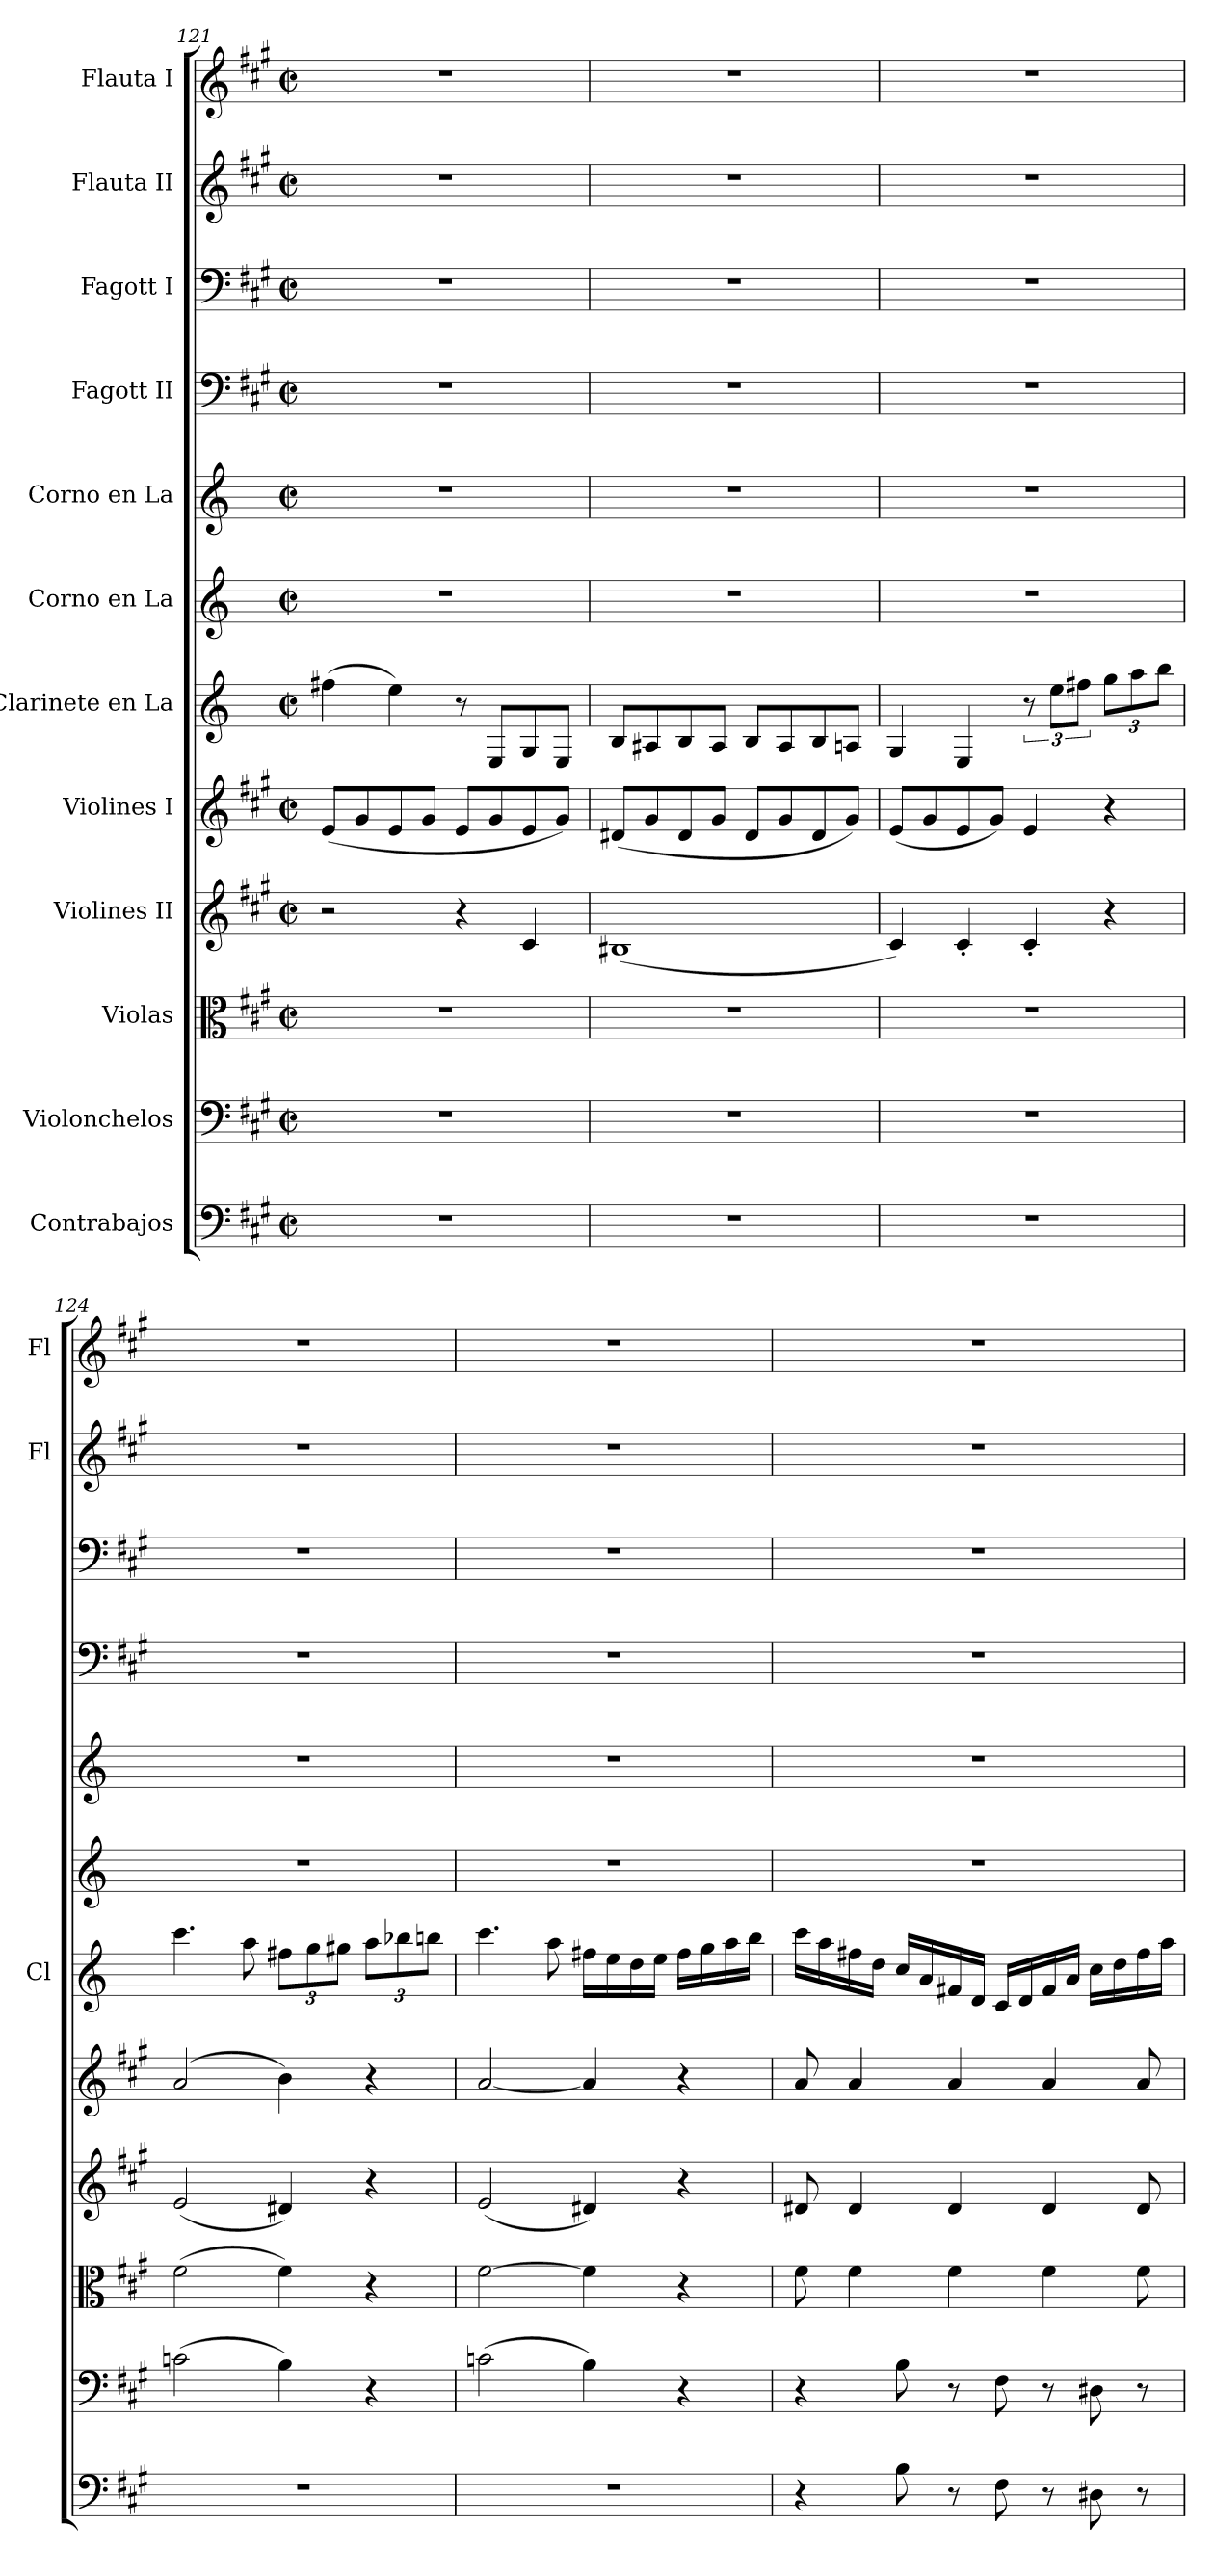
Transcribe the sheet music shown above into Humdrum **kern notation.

**kern	**kern	**kern	**kern	**kern	**kern	**kern	**kern	**kern	**kern	**kern	**kern
*part12	*part11	*part10	*part9	*part8	*part7	*part6	*part5	*part4	*part3	*part2	*part1
*staff12	*staff11	*staff10	*staff9	*staff8	*staff7	*staff6	*staff5	*staff4	*staff3	*staff2	*staff1
*I"Contrabajos	*I"Violonchelos	*I"Violas	*I"Violines II	*I"Violines I	*I"Clarinete en La	*I"Corno en La	*I"Corno en La	*I"Fagott II	*I"Fagott I	*I"Flauta II	*I"Flauta I
*	*	*	*	*	*I'Cl	*	*	*	*	*I'Fl	*I'Fl
*clefF4	*clefF4	*clefC3	*clefG2	*clefG2	*clefG2	*clefG2	*clefG2	*clefF4	*clefF4	*clefG2	*clefG2
*ITrd7c12	*	*	*	*	*ITrd2c3	*ITrd2c3	*ITrd2c3	*	*	*	*
*k[f#c#g#]	*k[f#c#g#]	*k[f#c#g#]	*k[f#c#g#]	*k[f#c#g#]	*k[f#c#g#]	*k[f#c#g#]	*k[f#c#g#]	*k[f#c#g#]	*k[f#c#g#]	*k[f#c#g#]	*k[f#c#g#]
*M2/2	*M2/2	*M2/2	*M2/2	*M2/2	*M2/2	*M2/2	*M2/2	*M2/2	*M2/2	*M2/2	*M2/2
*met(c|)	*met(c|)	*met(c|)	*met(c|)	*met(c|)	*met(c|)	*met(c|)	*met(c|)	*met(c|)	*met(c|)	*met(c|)	*met(c|)
=121	=121	=121	=121	=121	=121	=121	=121	=121	=121	=121	=121
1r	1r	1r	2r	(<8e/L	(>4dd#X\	1r	1r	1r	1r	1r	1r
.	.	.	.	8g#/	.	.	.	.	.	.	.
.	.	.	.	8e/	4cc#\)	.	.	.	.	.	.
.	.	.	.	8g#/J	.	.	.	.	.	.	.
.	.	.	4r	8e/L	8r	.	.	.	.	.	.
.	.	.	.	8g#/	8C#/L	.	.	.	.	.	.
.	.	.	4c#/	8e/	8E/	.	.	.	.	.	.
.	.	.	.	8g#/J)	8C#/J	.	.	.	.	.	.
=122	=122	=122	=122	=122	=122	=122	=122	=122	=122	=122	=122
1r	1r	1r	(<1B#X	(<8d#X/L	8G#/L	1r	1r	1r	1r	1r	1r
.	.	.	.	8g#/	8F##X/	.	.	.	.	.	.
.	.	.	.	8d#/	8G#/	.	.	.	.	.	.
.	.	.	.	8g#/J	8F##/J	.	.	.	.	.	.
.	.	.	.	8d#/L	8G#/L	.	.	.	.	.	.
.	.	.	.	8g#/	8F##/	.	.	.	.	.	.
.	.	.	.	8d#/	8G#/	.	.	.	.	.	.
.	.	.	.	8g#/J)	8F#X/J	.	.	.	.	.	.
!!LO:PB:g=z
=123	=123	=123	=123	=123	=123	=123	=123	=123	=123	=123	=123
1r	1r	1r	4c#/)	(<8e/L	4E/	1r	1r	1r	1r	1r	1r
.	.	.	.	8g#/	.	.	.	.	.	.	.
.	.	.	4c#'/	8e/	4C#/	.	.	.	.	.	.
.	.	.	.	8g#/J)	.	.	.	.	.	.	.
.	.	.	4c#'/	4e/	12r	.	.	.	.	.	.
.	.	.	.	.	12cc#\L	.	.	.	.	.	.
.	.	.	.	.	12dd#X\J	.	.	.	.	.	.
*	*	*	*	*	*Xbrackettup	*	*	*	*	*	*
.	.	.	4r	4r	12ee\L	.	.	.	.	.	.
.	.	.	.	.	12ff#\	.	.	.	.	.	.
.	.	.	.	.	12gg#\J	.	.	.	.	.	.
=124	=124	=124	=124	=124	=124	=124	=124	=124	=124	=124	=124
1r	(>2cn\	(>2f#\	(<2e/	(>2a/	4.aa\	1r	1r	1r	1r	1r	1r
.	.	.	.	.	8ff#\	.	.	.	.	.	.
.	4B\)	4f#\)	4d#X/)	4b\)	12dd#X\L	.	.	.	.	.	.
.	.	.	.	.	12ee\	.	.	.	.	.	.
.	.	.	.	.	12ee#X\J	.	.	.	.	.	.
.	4r	4r	4r	4r	12ff#\L	.	.	.	.	.	.
.	.	.	.	.	12ggn\	.	.	.	.	.	.
.	.	.	.	.	12gg#X\J	.	.	.	.	.	.
=125	=125	=125	=125	=125	=125	=125	=125	=125	=125	=125	=125
1r	(>2cn\	[2f#\	(<2e/	[2a/	4.aa\	1r	1r	1r	1r	1r	1r
.	.	.	.	.	8ff#\	.	.	.	.	.	.
.	4B\)	4f#\]	4d#X/)	4a/]	16dd#X\LL	.	.	.	.	.	.
.	.	.	.	.	16cc#\	.	.	.	.	.	.
.	.	.	.	.	16b\	.	.	.	.	.	.
.	.	.	.	.	16cc#\JJ	.	.	.	.	.	.
.	4r	4r	4r	4r	16dd#\LL	.	.	.	.	.	.
.	.	.	.	.	16ee\	.	.	.	.	.	.
.	.	.	.	.	16ff#\	.	.	.	.	.	.
.	.	.	.	.	16gg#\JJ	.	.	.	.	.	.
=126	=126	=126	=126	=126	=126	=126	=126	=126	=126	=126	=126
4r	4r	8f#\	8d#X/	8a/	16aa\LL	1r	1r	1r	1r	1r	1r
.	.	.	.	.	16ff#\	.	.	.	.	.	.
.	.	4f#\	4d#/	4a/	16dd#X\	.	.	.	.	.	.
.	.	.	.	.	16b\JJ	.	.	.	.	.	.
8BB\	8B\	.	.	.	16a/LL	.	.	.	.	.	.
.	.	.	.	.	16f#/	.	.	.	.	.	.
8r	8r	4f#\	4d#/	4a/	16d#X/	.	.	.	.	.	.
.	.	.	.	.	16B/JJ	.	.	.	.	.	.
8FF#\	8F#\	.	.	.	16A/LL	.	.	.	.	.	.
.	.	.	.	.	16B/	.	.	.	.	.	.
8r	8r	4f#\	4d#/	4a/	16d#/	.	.	.	.	.	.
.	.	.	.	.	16f#/JJ	.	.	.	.	.	.
8DD#X\	8D#X\	.	.	.	16a\LL	.	.	.	.	.	.
.	.	.	.	.	16b\	.	.	.	.	.	.
8r	8r	8f#\	8d#/	8a/	16dd#\	.	.	.	.	.	.
.	.	.	.	.	16ff#\JJ	.	.	.	.	.	.
=	=	=	=	=	=	=	=	=	=	=	=
*-	*-	*-	*-	*-	*-	*-	*-	*-	*-	*-	*-
